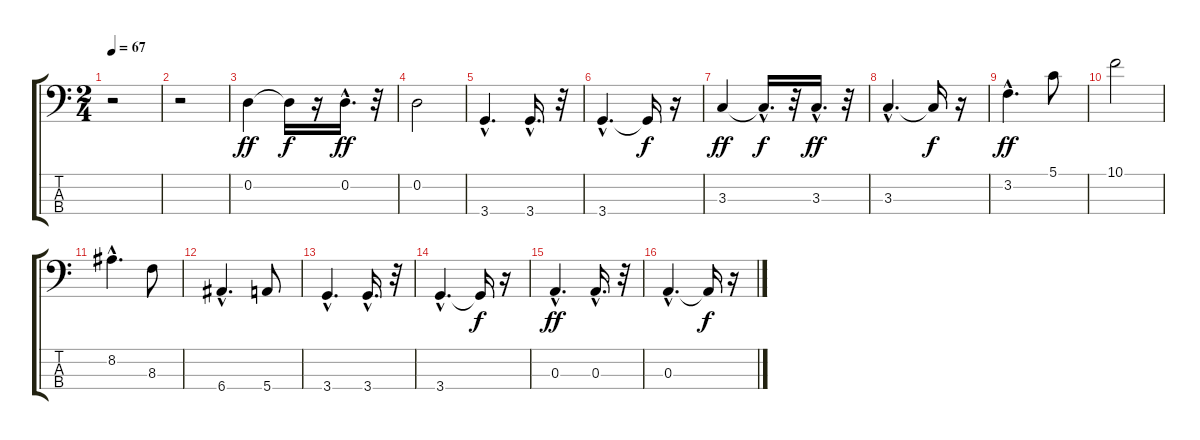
\track "" {instrument fretlessbass}
\staff {score tabs}
\tuning (G2 D2 A1 E1) {hide}
\ts (2 4)
\tempo 67
\clef f4
\ks c
r.2{dy f} |
r.2 |
0.2.4{dy ff} 0.2{t}.16{dy f} r.16 0.2{hac}.16{d dy ff} r.32 |
0.2.2 |
3.4{hac}.4{d} 3.4{hac}.16{d} r.32 |
3.4{hac}.4{d} 3.4{t}.16{dy f} r.16 |
3.3.4{dy ff} 3.3{hac t}.16{d dy f} r.32 3.3{hac}.16{d dy ff} r.32 |
3.3{hac}.4{d} 3.3{t}.16{dy f} r.16 |
3.2{hac}.4{d dy ff} 5.1.8 |
10.1.2 |
8.2{hac}.4{d} 8.3.8 |
6.4{hac}.4{d} 5.4.8 |
3.4{hac}.4{d} 3.4{hac}.16{d} r.32 |
3.4{hac}.4{d} 3.4{t}.16{dy f} r.16 |
0.3{hac}.4{d dy ff} 0.3{hac}.16{d} r.32 |
0.3{hac}.4{d} 0.3{t}.16{dy f} r.16
